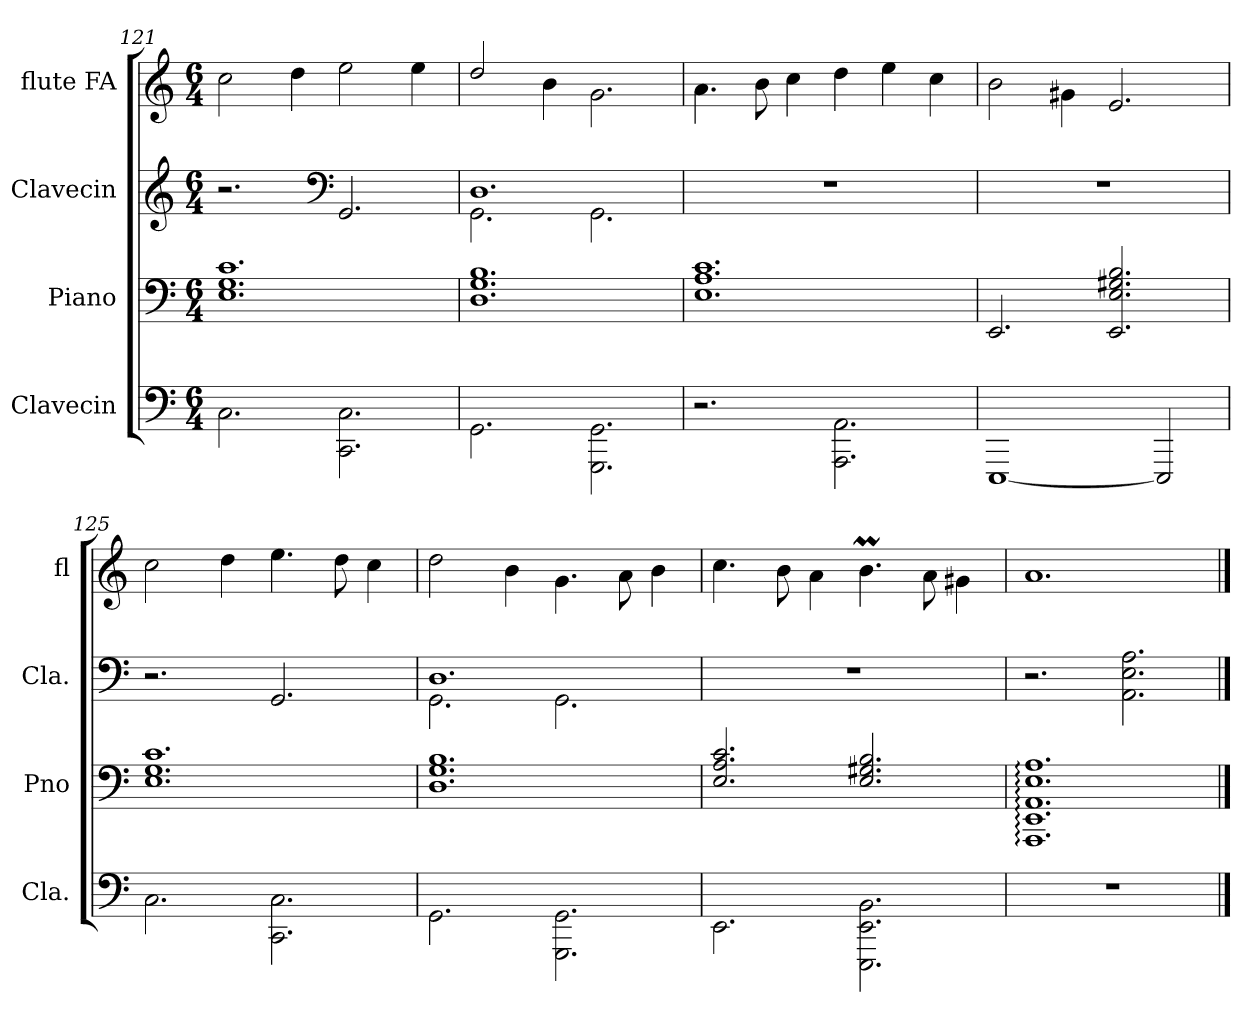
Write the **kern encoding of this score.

**kern	**kern	**kern	**kern
*part4	*part3	*part2	*part1
*staff4	*staff3	*staff2	*staff1
*I"Clavecin	*I"Piano	*I"Clavecin	*I"flute FA
*I'Cla.	*I'Pno	*I'Cla.	*I'fl
*clefF4	*clefF4	*clefG2	*clefG2
*k[]	*k[]	*k[]	*k[]
*M6/4	*M6/4	*M6/4	*M6/4
=121	=121	=121	=121
2.C\	1.E 1.G 1.c	2.r	2cc\
.	.	.	4dd\
*	*	*clefF4	*
2.CC\ 2.C\	.	2.GG/	2ee\
.	.	.	4ee\
=122	=122	=122	=122
*	*	*^	*
2.GG\	1.D 1.G 1.B	1.D	2.GG\	2dd/
.	.	.	.	4b\
2.GGG\ 2.GG\	.	.	2.GG\	2.g\
*	*	*v	*v	*
!!LO:PB:g=z
=123	=123	=123	=123
2.r	1.E 1.A 1.c	1.r	4.a\
.	.	.	8b\
.	.	.	4cc\
2.AAA\ 2.AA\	.	.	4dd\
.	.	.	4ee\
.	.	.	4cc\
=124	=124	=124	=124
[1EEE	2.EE/	1.r	2b\
.	.	.	4g#X\
.	2.EE/ 2.E/ 2.G#X/ 2.B/	.	2.e/
2EEE/]	.	.	.
=125	=125	=125	=125
2.C\	1.E 1.G 1.c	2.r	2cc\
.	.	.	4dd\
2.CC\ 2.C\	.	2.GG/	4.ee\
.	.	.	8dd\
.	.	.	4cc\
=126	=126	=126	=126
*	*	*^	*
2.GG\	1.D 1.G 1.B	1.D	2.GG\	2dd\
.	.	.	.	4b\
2.GGG\ 2.GG\	.	.	2.GG\	4.g\
.	.	.	.	8a\
.	.	.	.	4b\
*	*	*v	*v	*
=127	=127	=127	=127
2.EE\	2.E/ 2.A/ 2.c/	1.r	4.cc\
.	.	.	8b\
.	.	.	4a\
2.EEE\ 2.EE\ 2.BB\	2.E/ 2.G#X/ 2.B/	.	4.bm\
.	.	.	8a\
.	.	.	4g#X\
=128	=128	=128	=128
1.r	1.AAA: 1.EE: 1.AA: 1.E: 1.A:	2.r	1.a
.	.	2.AA\ 2.E\ 2.A\	.
==	==	==	==
*-	*-	*-	*-
